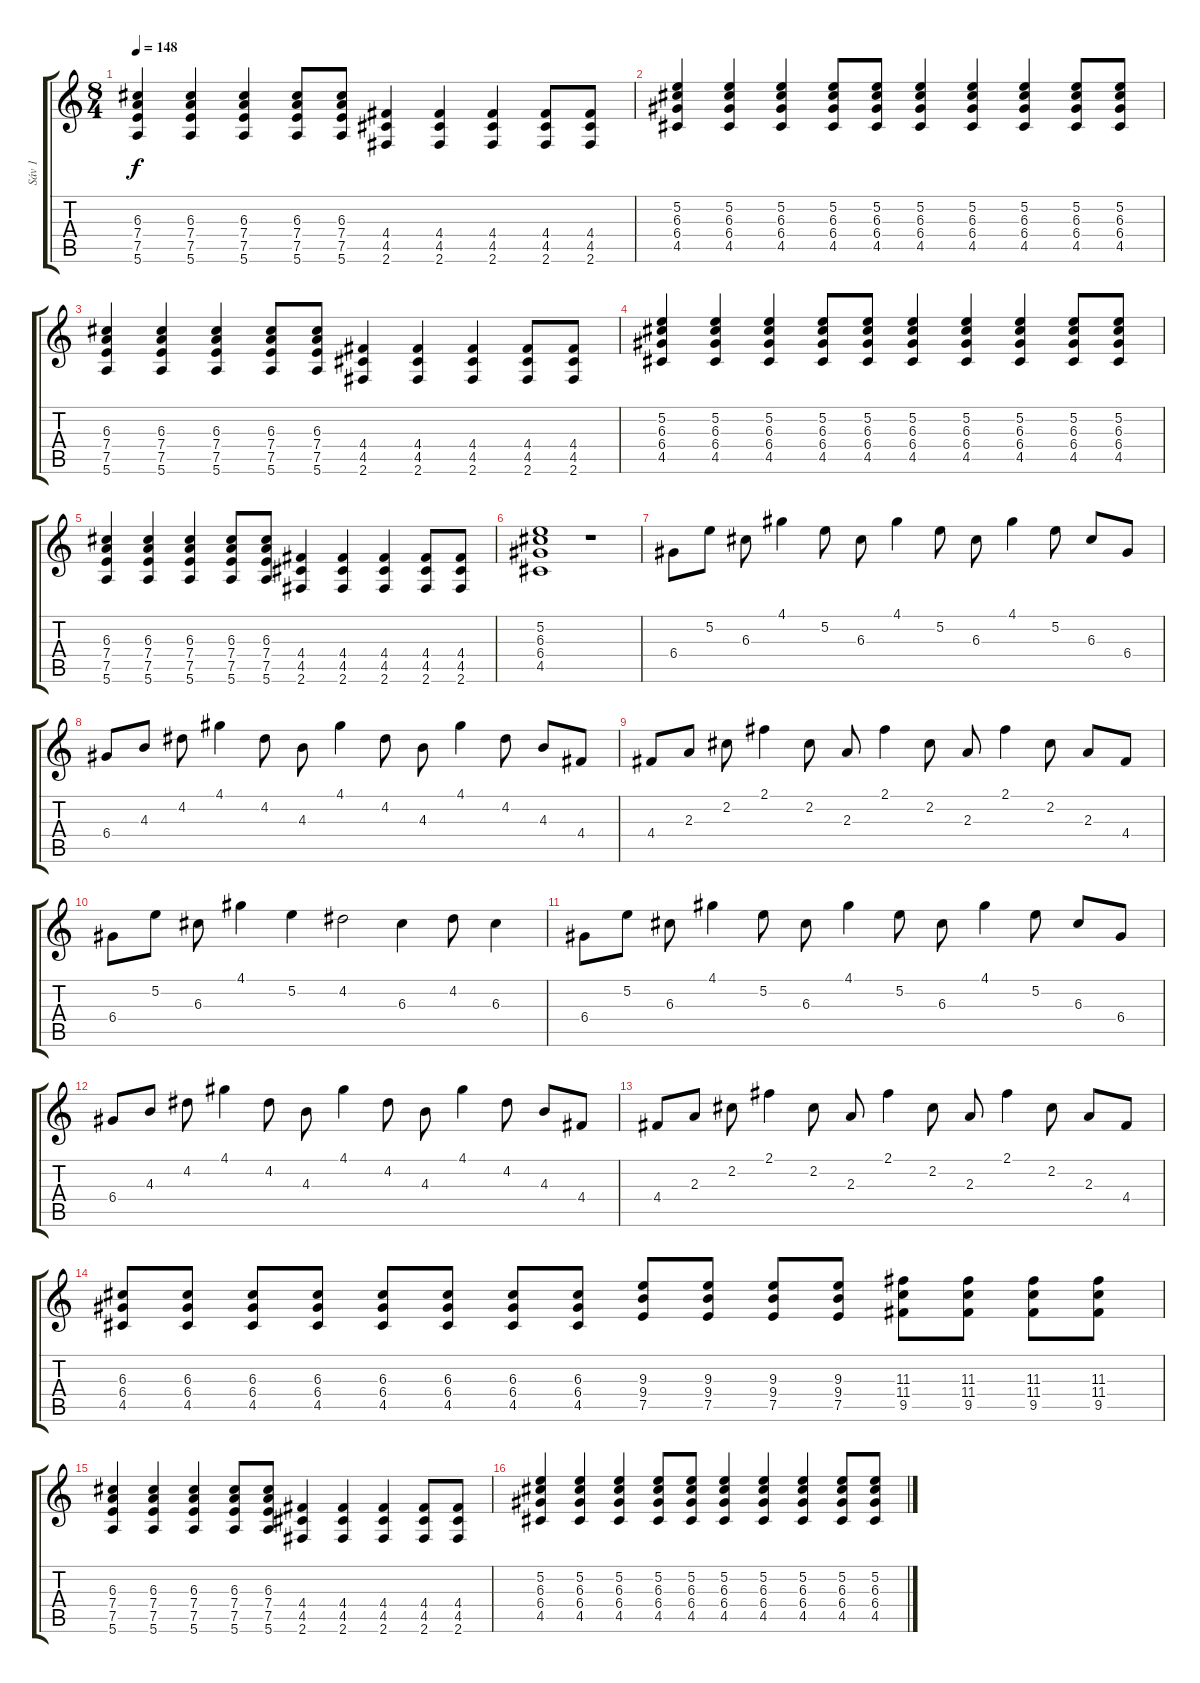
\track ("Sáv 1" "Sáv 1") {instrument electricguitarjazz}
\staff {score tabs}
\tuning (E4 B3 G3 D3 A2 E2) {hide}
\ts (8 4)
\tempo 148
\clef g2
\ks c
(6.3 7.4 7.5 5.6).4{dy f} (6.3 7.4 7.5 5.6).4 (6.3 7.4 7.5 5.6).4 (6.3 7.4 7.5 5.6).8 (6.3 7.4 7.5 5.6).8 (4.4 4.5 2.6).4 (4.4 4.5 2.6).4 (4.4 4.5 2.6).4 (4.4 4.5 2.6).8 (4.4 4.5 2.6).8 |
(5.2 6.3 6.4 4.5).4 (5.2 6.3 6.4 4.5).4 (5.2 6.3 6.4 4.5).4 (5.2 6.3 6.4 4.5).8 (5.2 6.3 6.4 4.5).8 (5.2 6.3 6.4 4.5).4 (5.2 6.3 6.4 4.5).4 (5.2 6.3 6.4 4.5).4 (5.2 6.3 6.4 4.5).8 (5.2 6.3 6.4 4.5).8 |
(6.3 7.4 7.5 5.6).4 (6.3 7.4 7.5 5.6).4 (6.3 7.4 7.5 5.6).4 (6.3 7.4 7.5 5.6).8 (6.3 7.4 7.5 5.6).8 (4.4 4.5 2.6).4 (4.4 4.5 2.6).4 (4.4 4.5 2.6).4 (4.4 4.5 2.6).8 (4.4 4.5 2.6).8 |
(5.2 6.3 6.4 4.5).4 (5.2 6.3 6.4 4.5).4 (5.2 6.3 6.4 4.5).4 (5.2 6.3 6.4 4.5).8 (5.2 6.3 6.4 4.5).8 (5.2 6.3 6.4 4.5).4 (5.2 6.3 6.4 4.5).4 (5.2 6.3 6.4 4.5).4 (5.2 6.3 6.4 4.5).8 (5.2 6.3 6.4 4.5).8 |
(6.3 7.4 7.5 5.6).4 (6.3 7.4 7.5 5.6).4 (6.3 7.4 7.5 5.6).4 (6.3 7.4 7.5 5.6).8 (6.3 7.4 7.5 5.6).8 (4.4 4.5 2.6).4 (4.4 4.5 2.6).4 (4.4 4.5 2.6).4 (4.4 4.5 2.6).8 (4.4 4.5 2.6).8 |
(5.2 6.3 6.4 4.5).1 r.1 |
6.4.8 5.2.8 6.3.8 4.1.4 5.2.8 6.3.8 4.1.4 5.2.8 6.3.8 4.1.4 5.2.8 6.3.8 6.4.8 |
6.4.8 4.3.8 4.2.8 4.1.4 4.2.8 4.3.8 4.1.4 4.2.8 4.3.8 4.1.4 4.2.8 4.3.8 4.4.8 |
4.4.8 2.3.8 2.2.8 2.1.4 2.2.8 2.3.8 2.1.4 2.2.8 2.3.8 2.1.4 2.2.8 2.3.8 4.4.8 |
6.4.8 5.2.8 6.3.8 4.1.4 5.2.4 4.2.2 6.3.4 4.2.8 6.3.4 |
6.4.8 5.2.8 6.3.8 4.1.4 5.2.8 6.3.8 4.1.4 5.2.8 6.3.8 4.1.4 5.2.8 6.3.8 6.4.8 |
6.4.8 4.3.8 4.2.8 4.1.4 4.2.8 4.3.8 4.1.4 4.2.8 4.3.8 4.1.4 4.2.8 4.3.8 4.4.8 |
4.4.8 2.3.8 2.2.8 2.1.4 2.2.8 2.3.8 2.1.4 2.2.8 2.3.8 2.1.4 2.2.8 2.3.8 4.4.8 |
(6.3 6.4 4.5).8 (6.3 6.4 4.5).8 (6.3 6.4 4.5).8 (6.3 6.4 4.5).8 (6.3 6.4 4.5).8 (6.3 6.4 4.5).8 (6.3 6.4 4.5).8 (6.3 6.4 4.5).8 (9.3 9.4 7.5).8 (9.3 9.4 7.5).8 (9.3 9.4 7.5).8 (9.3 9.4 7.5).8 (11.3 11.4 9.5).8 (11.3 11.4 9.5).8 (11.3 11.4 9.5).8 (11.3 11.4 9.5).8 |
(6.3 7.4 7.5 5.6).4 (6.3 7.4 7.5 5.6).4 (6.3 7.4 7.5 5.6).4 (6.3 7.4 7.5 5.6).8 (6.3 7.4 7.5 5.6).8 (4.4 4.5 2.6).4 (4.4 4.5 2.6).4 (4.4 4.5 2.6).4 (4.4 4.5 2.6).8 (4.4 4.5 2.6).8 |
(5.2 6.3 6.4 4.5).4 (5.2 6.3 6.4 4.5).4 (5.2 6.3 6.4 4.5).4 (5.2 6.3 6.4 4.5).8 (5.2 6.3 6.4 4.5).8 (5.2 6.3 6.4 4.5).4 (5.2 6.3 6.4 4.5).4 (5.2 6.3 6.4 4.5).4 (5.2 6.3 6.4 4.5).8 (5.2 6.3 6.4 4.5).8
